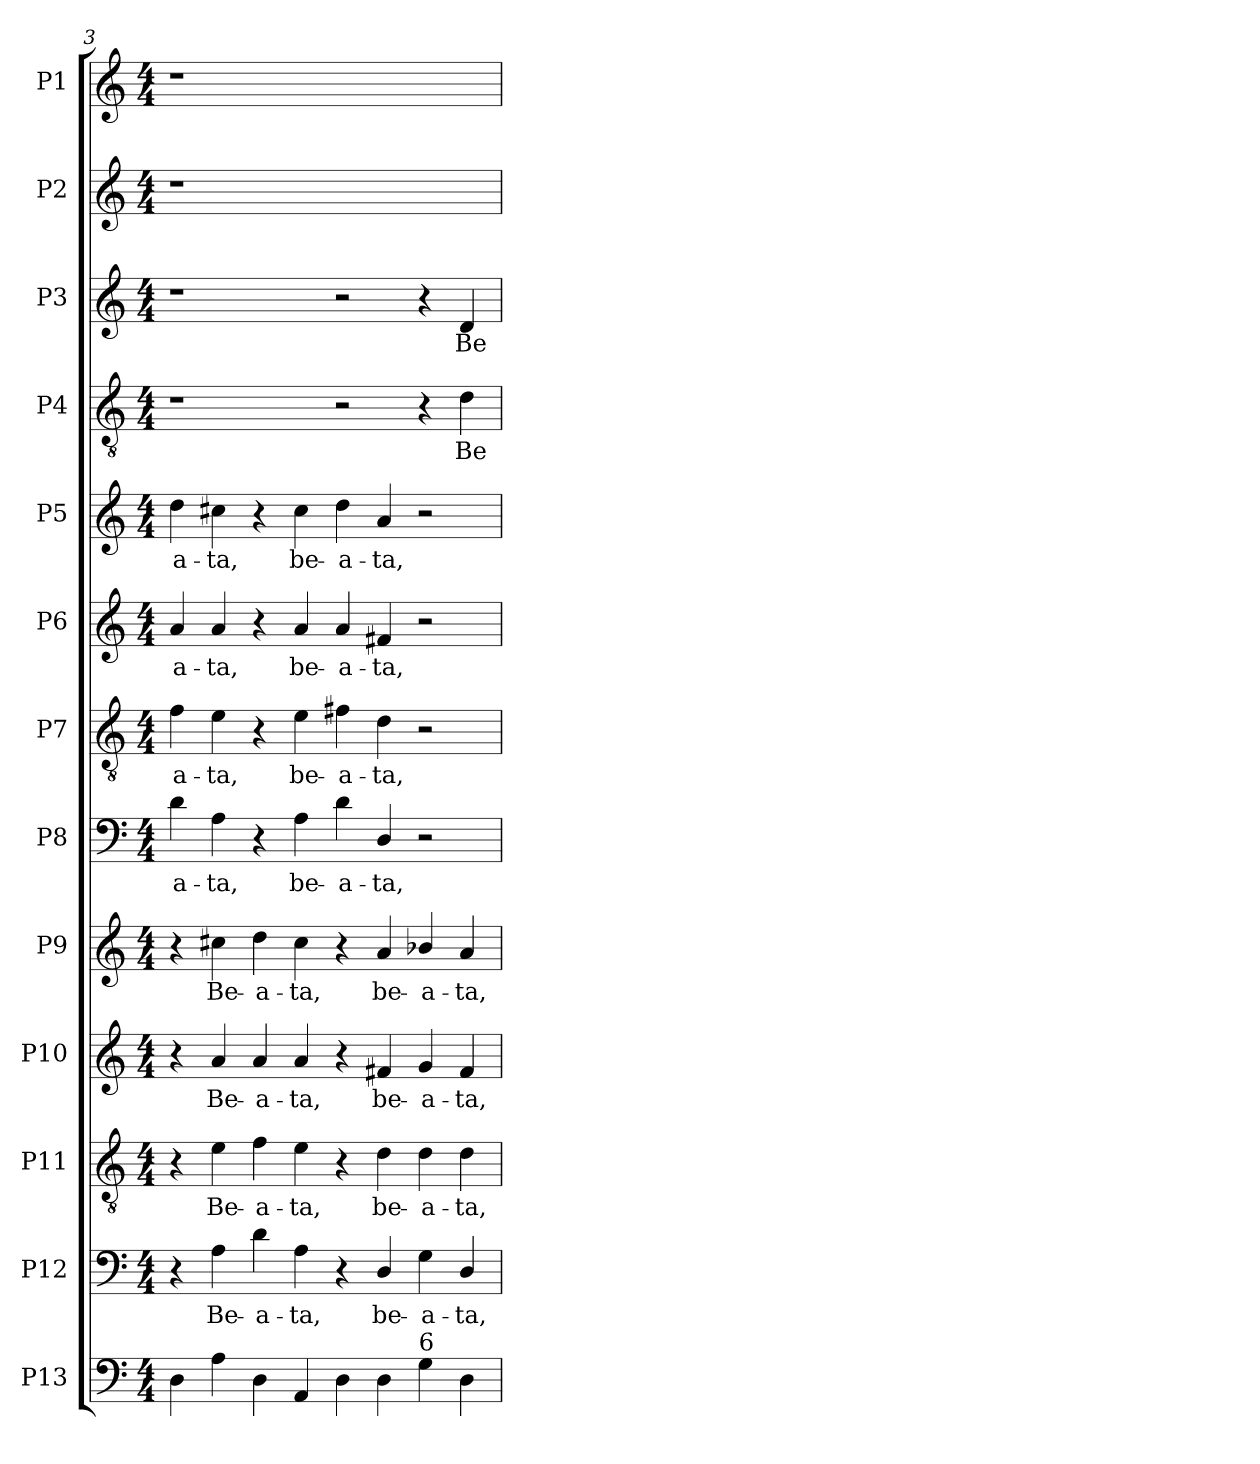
**kern	**kern	**text	**kern	**text	**kern	**text	**kern	**text	**kern	**text	**kern	**text	**kern	**text	**kern	**text	**kern	**text	**kern	**text	**kern	**kern
*part13	*part12	*part12	*part11	*part11	*part10	*part10	*part9	*part9	*part8	*part8	*part7	*part7	*part6	*part6	*part5	*part5	*part4	*part4	*part3	*part3	*part2	*part1
*staff13	*staff12	*staff12	*staff11	*staff11	*staff10	*staff10	*staff9	*staff9	*staff8	*staff8	*staff7	*staff7	*staff6	*staff6	*staff5	*staff5	*staff4	*staff4	*staff3	*staff3	*staff2	*staff1
*I"P13	*I"P12	*	*I"P11	*	*I"P10	*	*I"P9	*	*I"P8	*	*I"P7	*	*I"P6	*	*I"P5	*	*I"P4	*	*I"P3	*	*I"P2	*I"P1
!!LO:PB:g=z
*clefF4	*clefF4	*	*clefGv2	*	*clefG2	*	*clefG2	*	*clefF4	*	*clefGv2	*	*clefG2	*	*clefG2	*	*clefGv2	*	*clefG2	*	*clefG2	*clefG2
*	*	*	*ITrd7c12	*	*	*	*	*	*	*	*ITrd7c12	*	*	*	*	*	*ITrd7c12	*	*	*	*	*
*k[]	*k[]	*	*k[]	*	*k[]	*	*k[]	*	*k[]	*	*k[]	*	*k[]	*	*k[]	*	*k[]	*	*k[]	*	*k[]	*k[]
*C:	*C:	*	*C:	*	*C:	*	*C:	*	*C:	*	*C:	*	*C:	*	*C:	*	*C:	*	*C:	*	*C:	*C:
*M4/4	*M4/4	*	*M4/4	*	*M4/4	*	*M4/4	*	*M4/4	*	*M4/4	*	*M4/4	*	*M4/4	*	*M4/4	*	*M4/4	*	*M4/4	*M4/4
=3	=3	=3	=3	=3	=3	=3	=3	=3	=3	=3	=3	=3	=3	=3	=3	=3	=3	=3	=3	=3	=3	=3
!	!	!	!	!	!	!	!	!	!	!LO:LY:b:color=#000000	!	!	!	!	!	!	!	!	!	!	!	!
!	!	!	!	!	!	!	!	!	!	!	!	!LO:LY:b:color=#000000	!	!	!	!	!	!	!	!	!	!
!	!	!	!	!	!	!	!	!	!	!	!	!	!	!LO:LY:b:color=#000000	!	!	!	!	!	!	!	!
!	!	!	!	!	!	!	!	!	!	!	!	!	!	!	!	!LO:LY:b:color=#000000	!	!	!	!	!LO:N:vis=1	!LO:N:vis=1
4Di\	4r	.	4r	.	4r	.	4r	.	4di\	-a-	4Fi\	-a-	4ai/	-a-	4ddi\	-a-	1r	.	1r	.	1r	1r
!	!	!LO:LY:b:color=#000000	!	!	!	!	!	!	!	!	!	!	!	!	!	!	!	!	!	!	!	!
!	!	!	!	!LO:LY:b:color=#000000	!	!	!	!	!	!	!	!	!	!	!	!	!	!	!	!	!	!
!	!	!	!	!	!	!LO:LY:b:color=#000000	!	!	!	!	!	!	!	!	!	!	!	!	!	!	!	!
!	!	!	!	!	!	!	!	!LO:LY:b:color=#000000	!	!	!	!	!	!	!	!	!	!	!	!	!	!
!	!	!	!	!	!	!	!	!	!	!LO:LY:b:color=#000000	!	!	!	!	!	!	!	!	!	!	!	!
!	!	!	!	!	!	!	!	!	!	!	!	!LO:LY:b:color=#000000	!	!	!	!	!	!	!	!	!	!
!	!	!	!	!	!	!	!	!	!	!	!	!	!	!LO:LY:b:color=#000000	!	!	!	!	!	!	!	!
!	!	!	!	!	!	!	!	!	!	!	!	!	!	!	!	!LO:LY:b:color=#000000	!	!	!	!	!	!
4Ai\	4Ai\	Be-	4Ei\	Be-	4ai/	Be-	4cc#Xi\	Be-	4Ai\	-ta,	4Ei\	-ta,	4ai/	-ta,	4cc#Xi\	-ta,	.	.	.	.	.	.
!	!	!LO:LY:b:color=#000000	!	!	!	!	!	!	!	!	!	!	!	!	!	!	!	!	!	!	!	!
!	!	!	!	!LO:LY:b:color=#000000	!	!	!	!	!	!	!	!	!	!	!	!	!	!	!	!	!	!
!	!	!	!	!	!	!LO:LY:b:color=#000000	!	!	!	!	!	!	!	!	!	!	!	!	!	!	!	!
!	!	!	!	!	!	!	!	!LO:LY:b:color=#000000	!	!	!	!	!	!	!	!	!	!	!	!	!	!
4Di\	4di\	-a-	4Fi\	-a-	4ai/	-a-	4ddi\	-a-	4r	.	4r	.	4r	.	4r	.	.	.	.	.	.	.
!	!	!LO:LY:b:color=#000000	!	!	!	!	!	!	!	!	!	!	!	!	!	!	!	!	!	!	!	!
!	!	!	!	!LO:LY:b:color=#000000	!	!	!	!	!	!	!	!	!	!	!	!	!	!	!	!	!	!
!	!	!	!	!	!	!LO:LY:b:color=#000000	!	!	!	!	!	!	!	!	!	!	!	!	!	!	!	!
!	!	!	!	!	!	!	!	!LO:LY:b:color=#000000	!	!	!	!	!	!	!	!	!	!	!	!	!	!
!	!	!	!	!	!	!	!	!	!	!LO:LY:b:color=#000000	!	!	!	!	!	!	!	!	!	!	!	!
!	!	!	!	!	!	!	!	!	!	!	!	!LO:LY:b:color=#000000	!	!	!	!	!	!	!	!	!	!
!	!	!	!	!	!	!	!	!	!	!	!	!	!	!LO:LY:b:color=#000000	!	!	!	!	!	!	!	!
!	!	!	!	!	!	!	!	!	!	!	!	!	!	!	!	!LO:LY:b:color=#000000	!	!	!	!	!	!
4AAi/	4Ai\	-ta,	4Ei\	-ta,	4ai/	-ta,	4cc#i\	-ta,	4Ai\	be-	4Ei\	be-	4ai/	be-	4cc#i\	be-	.	.	.	.	.	.
!	!	!	!	!	!	!	!	!	!	!LO:LY:b:color=#000000	!	!	!	!	!	!	!	!	!	!	!	!
!	!	!	!	!	!	!	!	!	!	!	!	!LO:LY:b:color=#000000	!	!	!	!	!	!	!	!	!	!
!	!	!	!	!	!	!	!	!	!	!	!	!	!	!LO:LY:b:color=#000000	!	!	!	!	!	!	!	!
!	!	!	!	!	!	!	!	!	!	!	!	!	!	!	!	!LO:LY:b:color=#000000	!	!	!	!	!	!
4Di\	4r	.	4r	.	4r	.	4r	.	4di\	-a-	4F#Xi\	-a-	4ai/	-a-	4ddi\	-a-	2r	.	2r	.	1ryy	1ryy
!	!	!LO:LY:b:color=#000000	!	!	!	!	!	!	!	!	!	!	!	!	!	!	!	!	!	!	!	!
!	!	!	!	!LO:LY:b:color=#000000	!	!	!	!	!	!	!	!	!	!	!	!	!	!	!	!	!	!
!	!	!	!	!	!	!LO:LY:b:color=#000000	!	!	!	!	!	!	!	!	!	!	!	!	!	!	!	!
!	!	!	!	!	!	!	!	!LO:LY:b:color=#000000	!	!	!	!	!	!	!	!	!	!	!	!	!	!
!	!	!	!	!	!	!	!	!	!	!LO:LY:b:color=#000000	!	!	!	!	!	!	!	!	!	!	!	!
!	!	!	!	!	!	!	!	!	!	!	!	!LO:LY:b:color=#000000	!	!	!	!	!	!	!	!	!	!
!	!	!	!	!	!	!	!	!	!	!	!	!	!	!LO:LY:b:color=#000000	!	!	!	!	!	!	!	!
!	!	!	!	!	!	!	!	!	!	!	!	!	!	!	!	!LO:LY:b:color=#000000	!	!	!	!	!	!
4Di\	4Di/	be-	4Di\	be-	4f#Xi/	be-	4ai/	be-	4Di/	-ta,	4Di\	-ta,	4f#Xi/	-ta,	4ai/	-ta,	.	.	.	.	.	.
!	!	!LO:LY:b:color=#000000	!	!	!	!	!	!	!	!	!	!	!	!	!	!	!	!	!	!	!	!
!	!	!	!	!LO:LY:b:color=#000000	!	!	!	!	!	!	!	!	!	!	!	!	!	!	!	!	!	!
!	!	!	!	!	!	!LO:LY:b:color=#000000	!	!	!	!	!	!	!	!	!	!	!	!	!	!	!	!
!LO:TX:a:t=6	!	!	!	!	!	!	!	!	!	!	!	!	!	!	!	!	!	!	!	!	!	!
!	!	!	!	!	!	!	!	!LO:LY:b:color=#000000	!	!	!	!	!	!	!	!	!	!	!	!	!	!
4Gi\	4Gi\	-a-	4Di\	-a-	4gi/	-a-	4b-Xi/	-a-	2r	.	2r	.	2r	.	2r	.	4r	.	4r	.	.	.
!	!	!LO:LY:b:color=#000000	!	!	!	!	!	!	!	!	!	!	!	!	!	!	!	!	!	!	!	!
!	!	!	!	!LO:LY:b:color=#000000	!	!	!	!	!	!	!	!	!	!	!	!	!	!	!	!	!	!
!	!	!	!	!	!	!LO:LY:b:color=#000000	!	!	!	!	!	!	!	!	!	!	!	!	!	!	!	!
!	!	!	!	!	!	!	!	!LO:LY:b:color=#000000	!	!	!	!	!	!	!	!	!	!	!	!	!	!
!	!	!	!	!	!	!	!	!	!	!	!	!	!	!	!	!	!	!LO:LY:b:color=#000000	!	!	!	!
!	!	!	!	!	!	!	!	!	!	!	!	!	!	!	!	!	!	!	!	!LO:LY:b:color=#000000	!	!
4Di\	4Di/	-ta,	4Di\	-ta,	4f#i/	-ta,	4ai/	-ta,	.	.	.	.	.	.	.	.	4Di\	Be-	4di/	Be-	.	.
=	=	=	=	=	=	=	=	=	=	=	=	=	=	=	=	=	=	=	=	=	=	=
*-	*-	*-	*-	*-	*-	*-	*-	*-	*-	*-	*-	*-	*-	*-	*-	*-	*-	*-	*-	*-	*-	*-
